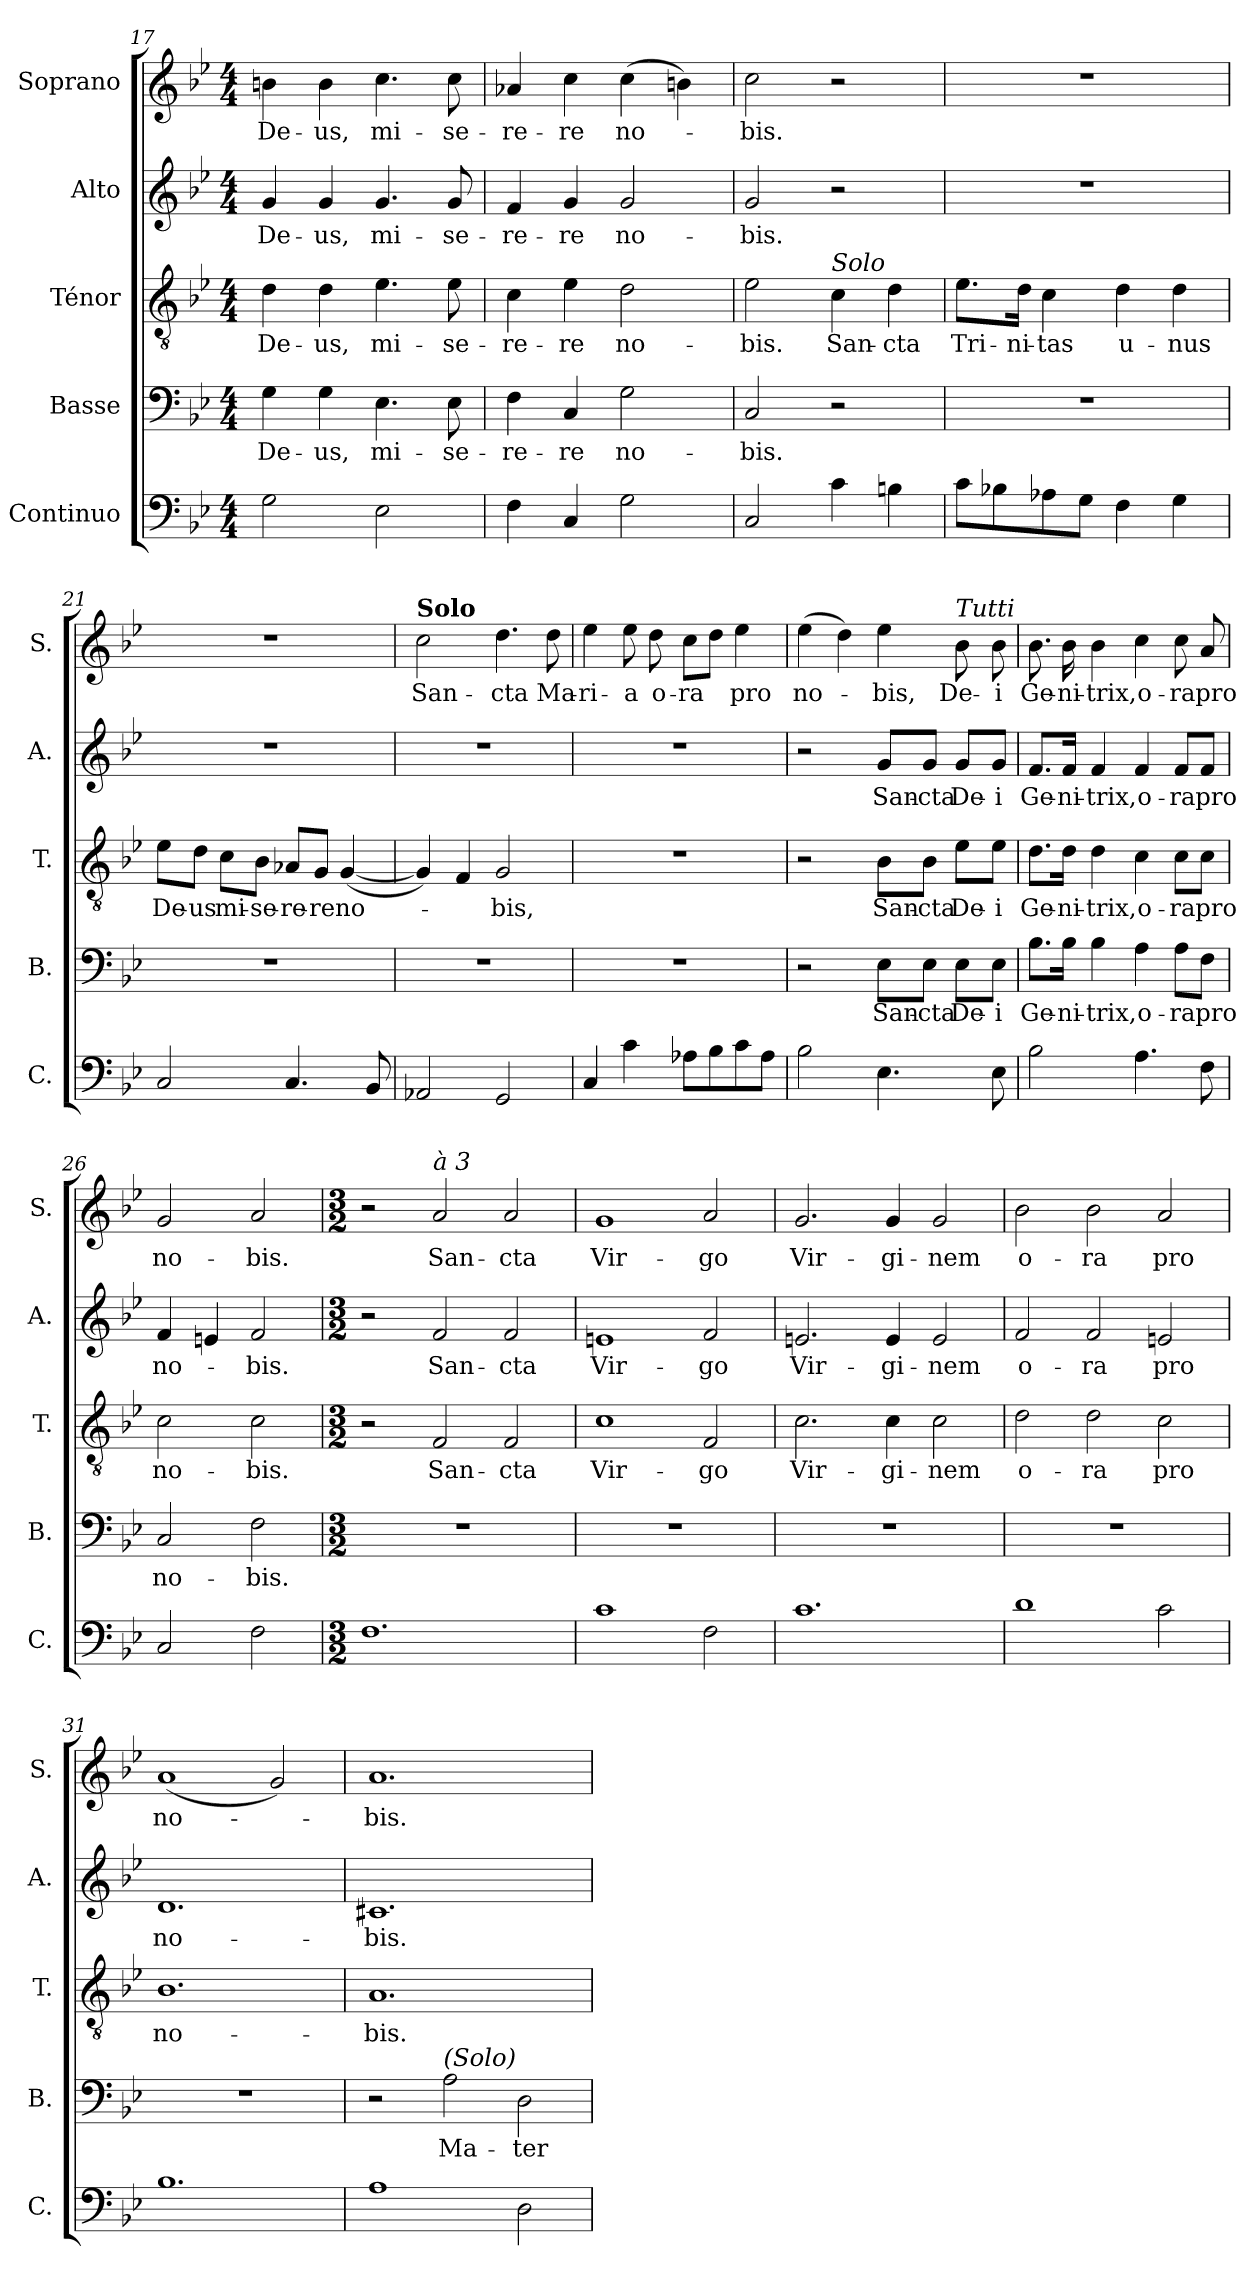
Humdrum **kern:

**kern	**kern	**text	**kern	**text	**kern	**text	**kern	**text
*part5	*part4	*part4	*part3	*part3	*part2	*part2	*part1	*part1
*staff5	*staff4	*staff4	*staff3	*staff3	*staff2	*staff2	*staff1	*staff1
*I"Continuo	*I"Basse	*	*I"Ténor	*	*I"Alto	*	*I"Soprano	*
*I'C.	*I'B.	*	*I'T.	*	*I'A.	*	*I'S.	*
*clefF4	*clefF4	*	*clefGv2	*	*clefG2	*	*clefG2	*
*ITrd7c12	*	*	*	*	*	*	*	*
*k[b-e-]	*k[b-e-]	*	*k[b-e-]	*	*k[b-e-]	*	*k[b-e-]	*
*M4/4	*M4/4	*	*M4/4	*	*M4/4	*	*M4/4	*
=17	=17	=17	=17	=17	=17	=17	=17	=17
!	!	!LO:LY:b	!	!LO:LY:b	!	!LO:LY:b	!	!LO:LY:b
2GG\	4G\	De-	4d\	De-	4g/	De-	4bn\	De-
!	!	!LO:LY:b	!	!LO:LY:b	!	!LO:LY:b	!	!LO:LY:b
.	4G\	-us,	4d\	-us,	4g/	-us,	4b\	-us,
!	!	!LO:LY:b	!	!LO:LY:b	!	!LO:LY:b	!	!LO:LY:b
2EE-\	4.E-\	mi-	4.e-\	mi-	4.g/	mi-	4.cc\	mi-
!	!	!LO:LY:b	!	!LO:LY:b	!	!LO:LY:b	!	!LO:LY:b
.	8E-\	-se-	8e-\	-se-	8g/	-se-	8cc\	-se-
=18	=18	=18	=18	=18	=18	=18	=18	=18
!	!	!LO:LY:b	!	!LO:LY:b	!	!LO:LY:b	!	!LO:LY:b
4FF\	4F\	-re-	4c\	-re-	4f/	-re-	4a-X/	-re-
!	!	!LO:LY:b	!	!LO:LY:b	!	!LO:LY:b	!	!LO:LY:b
4CC/	4C/	-re	4e-\	-re	4g/	-re	4cc\	-re
!	!	!LO:LY:b	!	!LO:LY:b	!	!LO:LY:b	!	!LO:LY:b
2GG\	2G\	no-	2d\	no-	2g/	no-	(>4cc\	no-
.	.	.	.	.	.	.	4bn\)	.
=19	=19	=19	=19	=19	=19	=19	=19	=19
!	!	!LO:LY:b	!	!LO:LY:b	!	!LO:LY:b	!	!LO:LY:b
2CC/	2C/	-bis.	2e-\	-bis.	2g/	-bis.	2cc\	-bis.
!	!	!	!LO:TX:a:i:t=Solo	!	!	!	!	!
!	!	!	!	!LO:LY:b	!	!	!	!
4C\	2r	.	4c\	San-	2r	.	2r	.
!	!	!	!	!LO:LY:b	!	!	!	!
4BBn\	.	.	4d\	-cta	.	.	.	.
=20	=20	=20	=20	=20	=20	=20	=20	=20
!	!	!	!	!LO:LY:b	!	!	!	!
8C\L	1r	.	8.e-\L	Tri-	1r	.	1r	.
8BB-X\	.	.	.	.	.	.	.	.
!	!	!	!	!LO:LY:b	!	!	!	!
.	.	.	16d\Jk	-ni-	.	.	.	.
!	!	!	!	!LO:LY:b	!	!	!	!
8AA-X\	.	.	4c\	-tas	.	.	.	.
8GG\J	.	.	.	.	.	.	.	.
!	!	!	!	!LO:LY:b	!	!	!	!
4FF\	.	.	4d\	u-	.	.	.	.
!	!	!	!	!LO:LY:b	!	!	!	!
4GG\	.	.	4d\	-nus	.	.	.	.
!!LO:PB:g=z
=21	=21	=21	=21	=21	=21	=21	=21	=21
!	!	!	!	!LO:LY:b	!	!	!	!
2CC/	1r	.	8e-\L	De-	1r	.	1r	.
!	!	!	!	!LO:LY:b	!	!	!	!
.	.	.	8d\J	-us	.	.	.	.
!	!	!	!	!LO:LY:b	!	!	!	!
.	.	.	8c\L	mi-	.	.	.	.
!	!	!	!	!LO:LY:b	!	!	!	!
.	.	.	8B-\J	-se-	.	.	.	.
!	!	!	!	!LO:LY:b	!	!	!	!
4.CC/	.	.	8A-X/L	-re-	.	.	.	.
!	!	!	!	!LO:LY:b	!	!	!	!
.	.	.	8G/J	-re	.	.	.	.
!	!	!	!	!LO:LY:b	!	!	!	!
.	.	.	(<[4G/	no-	.	.	.	.
8BBB-/	.	.	.	.	.	.	.	.
=22	=22	=22	=22	=22	=22	=22	=22	=22
!	!	!	!	!	!	!	!LO:TX:a:B:t=Solo	!
!	!	!	!	!	!	!	!	!LO:LY:b
2AAA-X/	1r	.	4G/])	.	1r	.	2cc\	San-
.	.	.	4F/	.	.	.	.	.
!	!	!	!	!LO:LY:b	!	!	!	!LO:LY:b
2GGG/	.	.	2G/	-bis,	.	.	4.dd\	-cta
!	!	!	!	!	!	!	!	!LO:LY:b
.	.	.	.	.	.	.	8dd\	Ma-
=23	=23	=23	=23	=23	=23	=23	=23	=23
!	!	!	!	!	!	!	!	!LO:LY:b
4CC/	1r	.	1r	.	1r	.	4ee-\	-ri-
!	!	!	!	!	!	!	!	!LO:LY:b
4C\	.	.	.	.	.	.	8ee-\	-a
!	!	!	!	!	!	!	!	!LO:LY:b
.	.	.	.	.	.	.	8dd\	o-
!	!	!	!	!	!	!	!	!LO:LY:b
8AA-X\L	.	.	.	.	.	.	8cc\L	-ra
8BB-\	.	.	.	.	.	.	8dd\J	.
!	!	!	!	!	!	!	!	!LO:LY:b
8C\	.	.	.	.	.	.	4ee-\	pro
8AA-\J	.	.	.	.	.	.	.	.
=24	=24	=24	=24	=24	=24	=24	=24	=24
!	!	!	!	!	!	!	!	!LO:LY:b
2BB-\	2r	.	2r	.	2r	.	(>4ee-\	no-
.	.	.	.	.	.	.	4dd\)	.
!	!	!LO:LY:b	!	!LO:LY:b	!	!LO:LY:b	!	!LO:LY:b
4.EE-\	8E-\L	San-	8B-\L	San-	8g/L	San-	4ee-\	-bis,
!	!	!LO:LY:b	!	!LO:LY:b	!	!LO:LY:b	!	!
.	8E-\J	-cta	8B-\J	-cta	8g/J	-cta	.	.
!	!	!	!	!	!	!	!LO:TX:a:i:t=Tutti	!
!	!	!LO:LY:b	!	!LO:LY:b	!	!LO:LY:b	!	!LO:LY:b
.	8E-\L	De-	8e-\L	De-	8g/L	De-	8b-\	De-
!	!	!LO:LY:b	!	!LO:LY:b	!	!LO:LY:b	!	!LO:LY:b
8EE-\	8E-\J	-i	8e-\J	-i	8g/J	-i	8b-\	-i
=25	=25	=25	=25	=25	=25	=25	=25	=25
!	!	!LO:LY:b	!	!LO:LY:b	!	!LO:LY:b	!	!LO:LY:b
2BB-\	8.B-\L	Ge-	8.d\L	Ge-	8.f/L	Ge-	8.b-\	Ge-
!	!	!LO:LY:b	!	!LO:LY:b	!	!LO:LY:b	!	!LO:LY:b
.	16B-\Jk	-ni-	16d\Jk	-ni-	16f/Jk	-ni-	16b-\	-ni-
!	!	!LO:LY:b	!	!LO:LY:b	!	!LO:LY:b	!	!LO:LY:b
.	4B-\	-trix,	4d\	-trix,	4f/	-trix,	4b-\	-trix,
!	!	!LO:LY:b	!	!LO:LY:b	!	!LO:LY:b	!	!LO:LY:b
4.AA\	4A\	o-	4c\	o-	4f/	o-	4cc\	o-
!	!	!LO:LY:b	!	!LO:LY:b	!	!LO:LY:b	!	!LO:LY:b
.	8A\L	-ra	8c\L	-ra	8f/L	-ra	8cc\	-ra
!	!	!LO:LY:b	!	!LO:LY:b	!	!LO:LY:b	!	!LO:LY:b
8FF\	8F\J	pro	8c\J	pro	8f/J	pro	8a/	pro
=26	=26	=26	=26	=26	=26	=26	=26	=26
!	!	!LO:LY:b	!	!LO:LY:b	!	!LO:LY:b	!	!LO:LY:b
2CC/	2C/	no-	2c\	no-	4f/	no-	2g/	no-
.	.	.	.	.	4en/	.	.	.
!	!	!LO:LY:b	!	!LO:LY:b	!	!LO:LY:b	!	!LO:LY:b
2FF\	2F\	-bis.	2c\	-bis.	2f/	-bis.	2a/	-bis.
!!LO:LB:g=z
=27	=27	=27	=27	=27	=27	=27	=27	=27
*M3/2	*M3/2	*	*M3/2	*	*M3/2	*	*M3/2	*
*	*	*	*	*	*	*	*MM200	*
1.FF	1.r	.	2r	.	2r	.	2r	.
!	!	!	!	!	!	!	!LO:TX:a:i:t=à 3	!
!	!	!	!	!LO:LY:b	!	!LO:LY:b	!	!LO:LY:b
.	.	.	2F/	San-	2f/	San-	2a/	San-
!	!	!	!	!LO:LY:b	!	!LO:LY:b	!	!LO:LY:b
.	.	.	2F/	-cta	2f/	-cta	2a/	-cta
=28	=28	=28	=28	=28	=28	=28	=28	=28
!	!	!	!	!LO:LY:b	!	!LO:LY:b	!	!LO:LY:b
1C	1.r	.	1c	Vir-	1en	Vir-	1g	Vir-
!	!	!	!	!LO:LY:b	!	!LO:LY:b	!	!LO:LY:b
2FF\	.	.	2F/	-go	2f/	-go	2a/	-go
=29	=29	=29	=29	=29	=29	=29	=29	=29
!	!	!	!	!LO:LY:b	!	!LO:LY:b	!	!LO:LY:b
1.C	1.r	.	2.c\	Vir-	2.en/	Vir-	2.g/	Vir-
!	!	!	!	!LO:LY:b	!	!LO:LY:b	!	!LO:LY:b
.	.	.	4c\	-gi-	4e/	-gi-	4g/	-gi-
!	!	!	!	!LO:LY:b	!	!LO:LY:b	!	!LO:LY:b
.	.	.	2c\	-nem	2e/	-nem	2g/	-nem
=30	=30	=30	=30	=30	=30	=30	=30	=30
!	!	!	!	!LO:LY:b	!	!LO:LY:b	!	!LO:LY:b
1D	1.r	.	2d\	o-	2f/	o-	2b-\	o-
!	!	!	!	!LO:LY:b	!	!LO:LY:b	!	!LO:LY:b
.	.	.	2d\	-ra	2f/	-ra	2b-\	-ra
!	!	!	!	!LO:LY:b	!	!LO:LY:b	!	!LO:LY:b
2C\	.	.	2c\	pro	2en/	pro	2a/	pro
=31	=31	=31	=31	=31	=31	=31	=31	=31
!	!	!	!	!LO:LY:b	!	!LO:LY:b	!	!LO:LY:b
1.BB-	1.r	.	1.B-	no-	1.d	no-	(<1a	no-
.	.	.	.	.	.	.	2g/)	.
=32	=32	=32	=32	=32	=32	=32	=32	=32
!	!	!	!	!LO:LY:b	!	!LO:LY:b	!	!LO:LY:b
1AA	2r	.	1.A	-bis.	1.c#X	-bis.	1.a	-bis.
!	!LO:TX:a:i:t=(Solo)	!	!	!	!	!	!	!
!	!	!LO:LY:b	!	!	!	!	!	!
.	2A\	Ma-	.	.	.	.	.	.
!	!	!LO:LY:b	!	!	!	!	!	!
2DD\	2D\	-ter	.	.	.	.	.	.
=	=	=	=	=	=	=	=	=
*-	*-	*-	*-	*-	*-	*-	*-	*-
